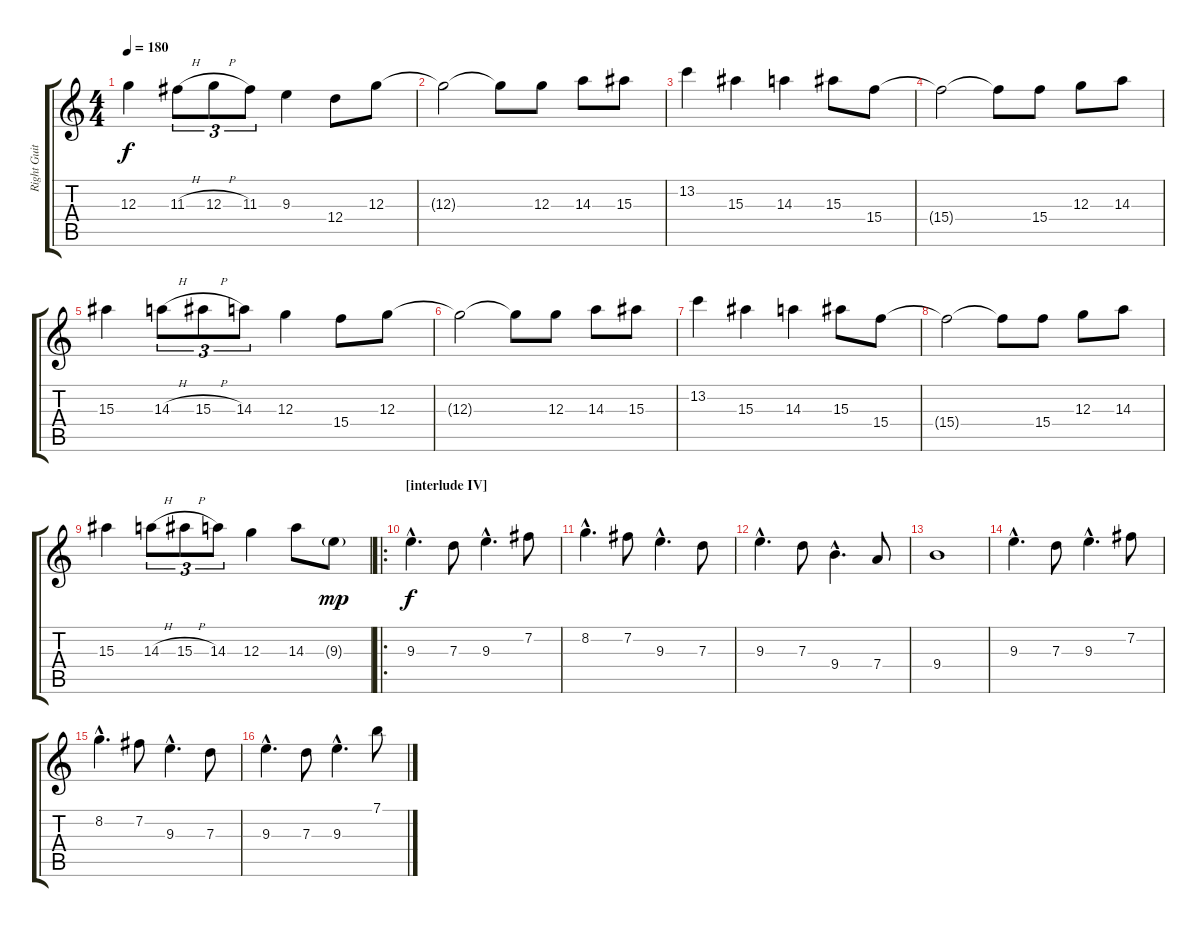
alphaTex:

\track ("Right Guitar" "Right Guit") {instrument distortionguitar}
\staff {score tabs}
\tuning (E4 B3 G3 D3 A2 E2) {hide}
\ts (4 4)
\tempo 180
\clef g2
\ks c
12.3.4{dy f} 11.3{h}.8{tu (3 2)} 12.3{h}.8{tu (3 2)} 11.3.8{tu (3 2)} 9.3.4 12.4.8 12.3.8 |
12.3{t}.2 12.3{t}.8 12.3.8 14.3.8 15.3.8 |
13.2.4 15.3.4 14.3.4 15.3.8 15.4.8 |
15.4{t}.2 15.4{t}.8 15.4.8 12.3.8 14.3.8 |
15.3.4 14.3{h}.8{tu (3 2)} 15.3{h}.8{tu (3 2)} 14.3.8{tu (3 2)} 12.3.4 15.4.8 12.3.8 |
12.3{t}.2 12.3{t}.8 12.3.8 14.3.8 15.3.8 |
13.2.4 15.3.4 14.3.4 15.3.8 15.4.8 |
15.4{t}.2 15.4{t}.8 15.4.8 12.3.8 14.3.8 |
15.3.4 14.3{h}.8{tu (3 2)} 15.3{h}.8{tu (3 2)} 14.3.8{tu (3 2)} 12.3.4 14.3.8 9.3{g}.8{dy mp} |
\ro
\section ("" "[interlude IV]")
9.3{hac}.4{d dy f} 7.3.8 9.3{hac}.4{d} 7.2.8 |
8.2{hac}.4{d} 7.2.8 9.3{hac}.4{d} 7.3.8 |
9.3{hac}.4{d} 7.3.8 9.4{hac}.4{d} 7.4.8 |
9.4.1 |
9.3{hac}.4{d} 7.3.8 9.3{hac}.4{d} 7.2.8 |
8.2{hac}.4{d} 7.2.8 9.3{hac}.4{d} 7.3.8 |
9.3{hac}.4{d} 7.3.8 9.3{hac}.4{d} 7.1.8
